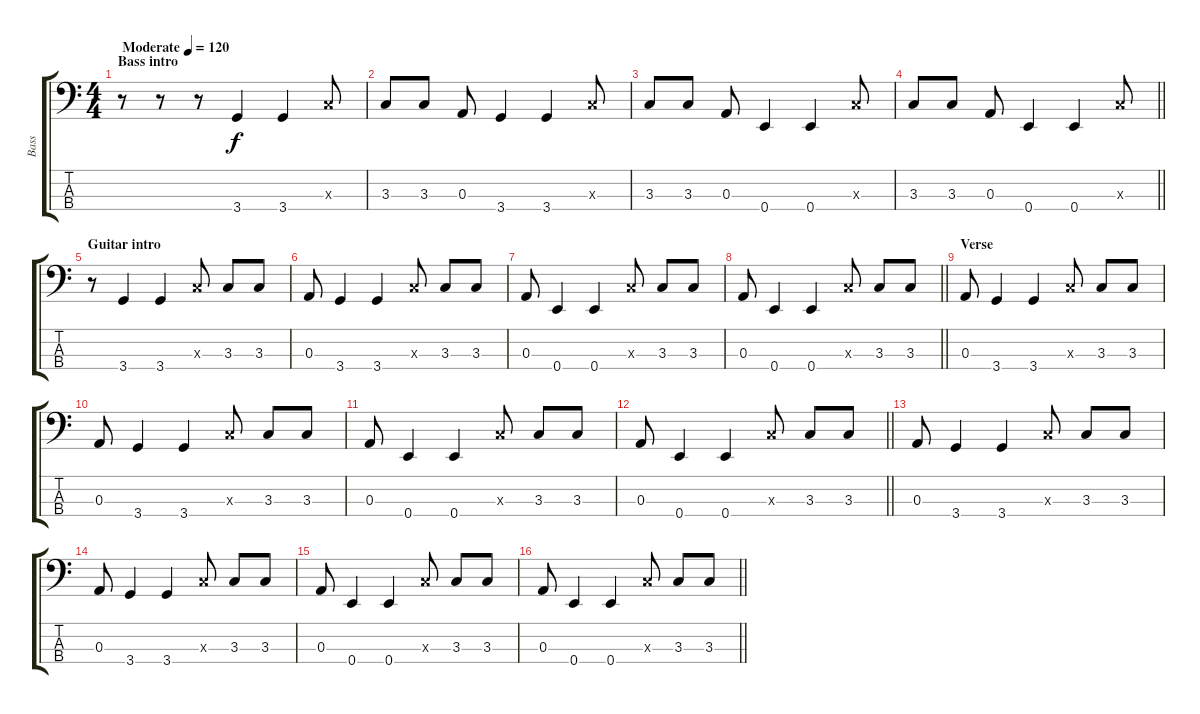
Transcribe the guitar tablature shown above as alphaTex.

\track ("Bass" "Bass") {instrument electricbasspick}
\staff {score tabs}
\tuning (G2 D2 A1 E1) {hide}
\ts (4 4)
\section ("" "Bass intro")
\tempo (120 "Moderate")
\clef f4
\ks c
r.8{dy f instrument electricbasspick} r.8 r.8 3.4.4 3.4.4 3.3{x}.8 |
3.3.8 3.3.8 0.3.8 3.4.4 3.4.4 3.3{x}.8 |
3.3.8 3.3.8 0.3.8 0.4.4 0.4.4 3.3{x}.8 |
\barLineRight lightlight
3.3.8 3.3.8 0.3.8 0.4.4 0.4.4 3.3{x}.8 |
\section ("" "Guitar intro")
r.8 3.4.4 3.4.4 3.3{x}.8 3.3.8 3.3.8 |
0.3.8 3.4.4 3.4.4 3.3{x}.8 3.3.8 3.3.8 |
0.3.8 0.4.4 0.4.4 3.3{x}.8 3.3.8 3.3.8 |
\barLineRight lightlight
0.3.8 0.4.4 0.4.4 3.3{x}.8 3.3.8 3.3.8 |
\section ("" "Verse")
0.3.8 3.4.4 3.4.4 3.3{x}.8 3.3.8 3.3.8 |
0.3.8 3.4.4 3.4.4 3.3{x}.8 3.3.8 3.3.8 |
0.3.8 0.4.4 0.4.4 3.3{x}.8 3.3.8 3.3.8 |
\barLineRight lightlight
0.3.8 0.4.4 0.4.4 3.3{x}.8 3.3.8 3.3.8 |
0.3.8 3.4.4 3.4.4 3.3{x}.8 3.3.8 3.3.8 |
0.3.8 3.4.4 3.4.4 3.3{x}.8 3.3.8 3.3.8 |
0.3.8 0.4.4 0.4.4 3.3{x}.8 3.3.8 3.3.8 |
\barLineRight lightlight
0.3.8 0.4.4 0.4.4 3.3{x}.8 3.3.8 3.3.8
